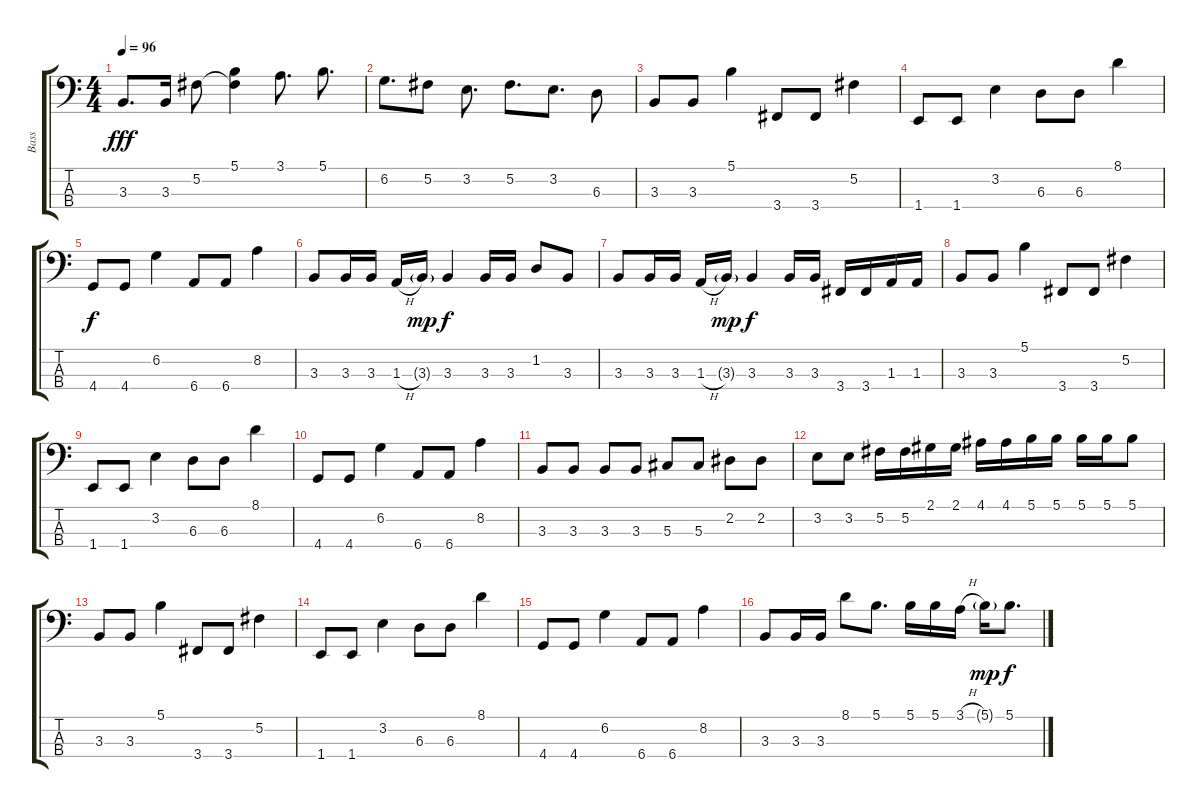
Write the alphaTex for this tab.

\track ("Bass" "Bass") {instrument electricbassfinger}
\staff {score tabs}
\tuning (Gb2 Db2 Ab1 Eb1) {hide}
\ts (4 4)
\tempo 96
\clef f4
\ks c
3.3.8{d dy fff} 3.3.16 5.2.8 (5.1 5.2{t}).4 3.1.8{d} 5.1.8{d} |
6.2.8{d} 5.2.8 3.2.8{d} 5.2.8{d} 3.2.8{d} 6.3.8 |
3.3.8 3.3.8 5.1.4 3.4.8 3.4.8 5.2.4 |
1.4.8 1.4.8 3.2.4 6.3.8 6.3.8 8.1.4 |
4.4.8{dy f} 4.4.8 6.2.4 6.4.8 6.4.8 8.2.4 |
3.3.8 3.3.16 3.3.16 1.3{h}.16 3.3{g}.16{dy mp} 3.3.4{dy f} 3.3.16 3.3.16 1.2.8 3.3.8 |
3.3.8 3.3.16 3.3.16 1.3{h}.16 3.3{g}.16{dy mp} 3.3.4{dy f} 3.3.16 3.3.16 3.4.16 3.4.16 1.3.16 1.3.16 |
3.3.8 3.3.8 5.1.4 3.4.8 3.4.8 5.2.4 |
1.4.8 1.4.8 3.2.4 6.3.8 6.3.8 8.1.4 |
4.4.8 4.4.8 6.2.4 6.4.8 6.4.8 8.2.4 |
3.3.8 3.3.8 3.3.8 3.3.8 5.3.8 5.3.8 2.2.8 2.2.8 |
3.2.8 3.2.8 5.2.16 5.2.16 2.1.16 2.1.16 4.1.16 4.1.16 5.1.16 5.1.16 5.1.16 5.1.16 5.1.8 |
3.3.8 3.3.8 5.1.4 3.4.8 3.4.8 5.2.4 |
1.4.8 1.4.8 3.2.4 6.3.8 6.3.8 8.1.4 |
4.4.8 4.4.8 6.2.4 6.4.8 6.4.8 8.2.4 |
3.3.8 3.3.16 3.3.16 8.1.8 5.1.8{d} 5.1.16 5.1.16 3.1{h}.16 5.1{g}.16{dy mp} 5.1.8{d dy f}
